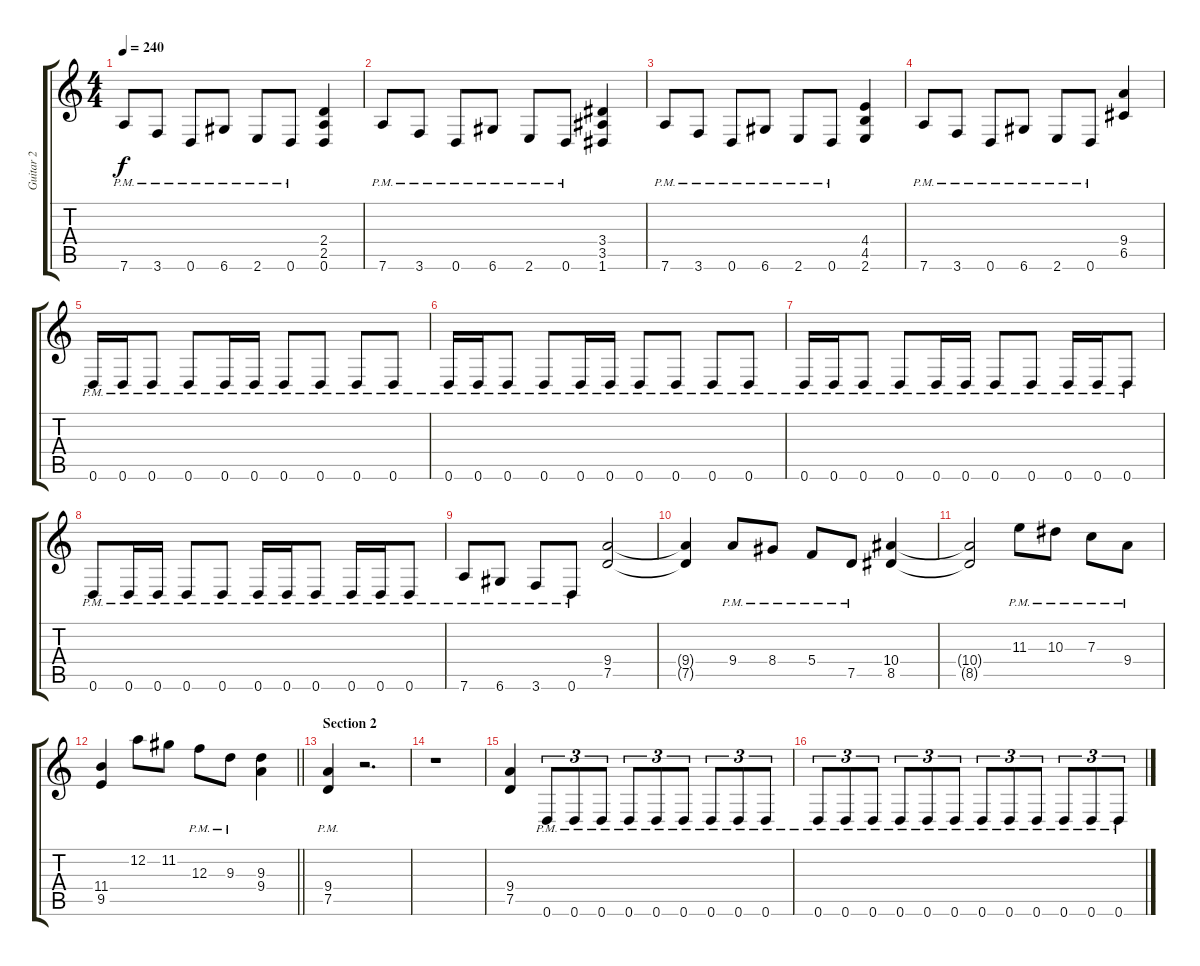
\track ("Guitar 2" "Guitar 2") {instrument overdrivenguitar}
\staff {score tabs}
\tuning (D4 A3 F3 C3 G2 D2) {hide}
\ts (4 4)
\tempo 240
\clef g2
\ks c
7.6{pm}.8{dy f} 3.6{pm}.8 0.6{pm}.8 6.6{pm}.8 2.6{pm}.8 0.6{pm}.8 (2.4 2.5 0.6).4 |
7.6{pm}.8 3.6{pm}.8 0.6{pm}.8 6.6{pm}.8 2.6{pm}.8 0.6{pm}.8 (3.4 3.5 1.6).4 |
7.6{pm}.8 3.6{pm}.8 0.6{pm}.8 6.6{pm}.8 2.6{pm}.8 0.6{pm}.8 (4.4 4.5 2.6).4 |
7.6{pm}.8 3.6{pm}.8 0.6{pm}.8 6.6{pm}.8 2.6{pm}.8 0.6{pm}.8 (9.4 6.5).4 |
0.6{pm}.16 0.6{pm}.16 0.6{pm}.8 0.6{pm}.8 0.6{pm}.16 0.6{pm}.16 0.6{pm}.8 0.6{pm}.8 0.6{pm}.8 0.6{pm}.8 |
0.6{pm}.16 0.6{pm}.16 0.6{pm}.8 0.6{pm}.8 0.6{pm}.16 0.6{pm}.16 0.6{pm}.8 0.6{pm}.8 0.6{pm}.8 0.6{pm}.8 |
0.6{pm}.16 0.6{pm}.16 0.6{pm}.8 0.6{pm}.8 0.6{pm}.16 0.6{pm}.16 0.6{pm}.8 0.6{pm}.8 0.6{pm}.16 0.6{pm}.16 0.6{pm}.8 |
0.6{pm}.8 0.6{pm}.16 0.6{pm}.16 0.6{pm}.8 0.6{pm}.8 0.6{pm}.16 0.6{pm}.16 0.6{pm}.8 0.6{pm}.16 0.6{pm}.16 0.6{pm}.8 |
7.6{pm}.8 6.6{pm}.8 3.6{pm}.8 0.6{pm}.8 (9.4 7.5).2 |
(9.4{t} 7.5{t}).4 9.4{pm}.8 8.4{pm}.8 5.4{pm}.8 7.5{pm}.8 (10.4 8.5).4 |
(10.4{t} 8.5{t}).2 11.3{pm}.8 10.3{pm}.8 7.3{pm}.8 9.4{pm}.8 |
\barLineRight lightlight
(11.4 9.5).4 12.2.8 11.2.8 12.3{pm}.8 9.3{pm}.8 (9.3 9.4).4 |
\section ("" "Section 2")
(9.4{pm} 7.5{pm}).4 r.2{d} |
r.1 |
(9.4 7.5).4 0.6{pm}.8{tu (3 2)} 0.6{pm}.8{tu (3 2)} 0.6{pm}.8{tu (3 2)} 0.6{pm}.8{tu (3 2)} 0.6{pm}.8{tu (3 2)} 0.6{pm}.8{tu (3 2)} 0.6{pm}.8{tu (3 2)} 0.6{pm}.8{tu (3 2)} 0.6{pm}.8{tu (3 2)} |
0.6{pm}.8{tu (3 2)} 0.6{pm}.8{tu (3 2)} 0.6{pm}.8{tu (3 2)} 0.6{pm}.8{tu (3 2)} 0.6{pm}.8{tu (3 2)} 0.6{pm}.8{tu (3 2)} 0.6{pm}.8{tu (3 2)} 0.6{pm}.8{tu (3 2)} 0.6{pm}.8{tu (3 2)} 0.6{pm}.8{tu (3 2)} 0.6{pm}.8{tu (3 2)} 0.6{pm}.8{tu (3 2)}
